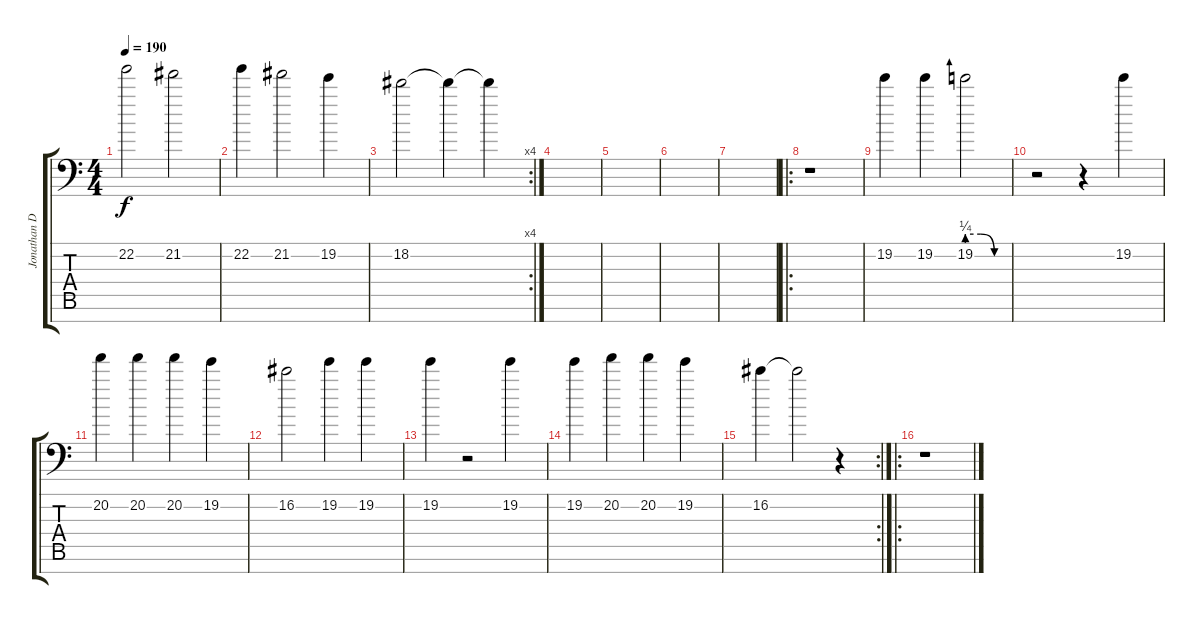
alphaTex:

\track ("Jonathan Davis Voice" "Jonathan D") {instrument synthbass2}
\staff {score tabs}
\tuning (D4 A3 F3 C3 G2 D2 A1) {hide}
\ts (4 4)
\tempo 190
\clef f4
\ks c
22.2.2{dy f} 21.2.2 |
22.2.4 21.2.2 19.2.4 |
\rc 4
18.2.2 18.2{t}.4 18.2{t}.4 |
|
|
|
|
\ro
r.1 |
19.2.4 19.2.4 19.2{be (custom 0 1 20 1 40 0 60 0)}.2 |
r.2 r.4 19.2.4 |
20.2.4 20.2.4 20.2.4 19.2.4 |
16.2.2 19.2.4 19.2.4 |
19.2.4 r.2 19.2.4 |
19.2.4 20.2.4 20.2.4 19.2.4 |
\rc 2
16.2.4 16.2{t}.2 r.4 |
\ro
r.1
